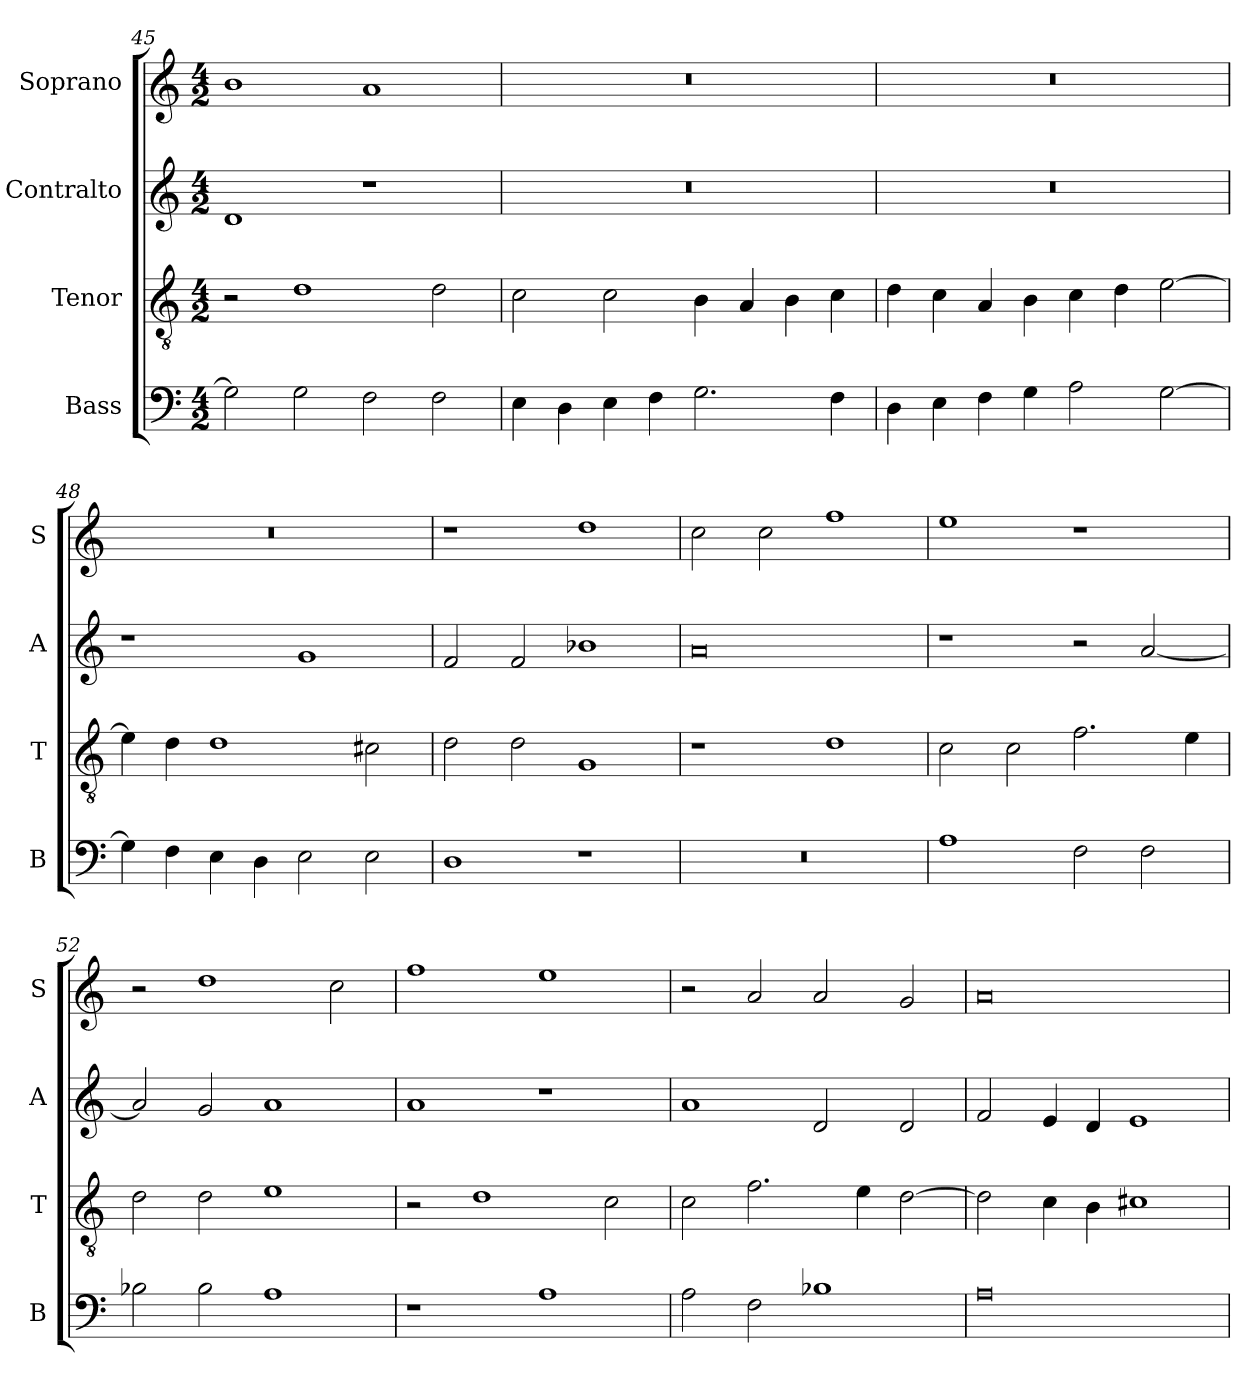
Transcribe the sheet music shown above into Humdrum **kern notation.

**kern	**kern	**kern	**kern
*part4	*part3	*part2	*part1
*staff4	*staff3	*staff2	*staff1
*I"Bass	*I"Tenor	*I"Contralto	*I"Soprano
*I'B	*I'T	*I'A	*I'S
*clefF4	*clefGv2	*clefG2	*clefG2
*k[]	*k[]	*k[]	*k[]
*G:mix	*G:mix	*G:mix	*G:mix
*M4/2	*M4/2	*M4/2	*M4/2
=45	=45	=45	=45
2G]	2r	1d	1b
2G	1d	.	.
2F	.	1r	1a
2F	2d	.	.
=46	=46	=46	=46
4E	2c	0r	0r
4D	.	.	.
4E	2c	.	.
4F	.	.	.
2.G	4B	.	.
.	4A	.	.
.	4B	.	.
4F	4c	.	.
=47	=47	=47	=47
4D	4d	0r	0r
4E	4c	.	.
4F	4A	.	.
4G	4B	.	.
2A	4c	.	.
.	4d	.	.
[2G	[2e	.	.
=48	=48	=48	=48
4G]	4e]	1r	0r
4F	4d	.	.
4E	1d	.	.
4D	.	.	.
2E	.	1g	.
2E	2c#X	.	.
=49	=49	=49	=49
1D	2d	2f	1r
.	2d	2f	.
1r	1G	1b-X	1dd
=50	=50	=50	=50
0r	1r	0a	2cc
.	.	.	2cc
.	1d	.	1ff
=51	=51	=51	=51
1A	2c	1r	1ee
.	2c	.	.
2F	2.f	2r	1r
2F	.	[2a	.
.	4e	.	.
=52	=52	=52	=52
2B-X	2d	2a]	2r
2B-	2d	2g	1dd
1A	1e	1a	.
.	.	.	2cc
=53	=53	=53	=53
1r	2r	1a	1ff
.	1d	.	.
1A	.	1r	1ee
.	2c	.	.
=54	=54	=54	=54
2A	2c	1a	2r
2F	2.f	.	2a
1B-X	.	2d	2a
.	4e	.	.
.	[2d	2d	2g
=55	=55	=55	=55
0A	2d]	2f	0a
.	4c	4e	.
.	4B	4d	.
.	1c#X	1e	.
=	=	=	=
*-	*-	*-	*-
